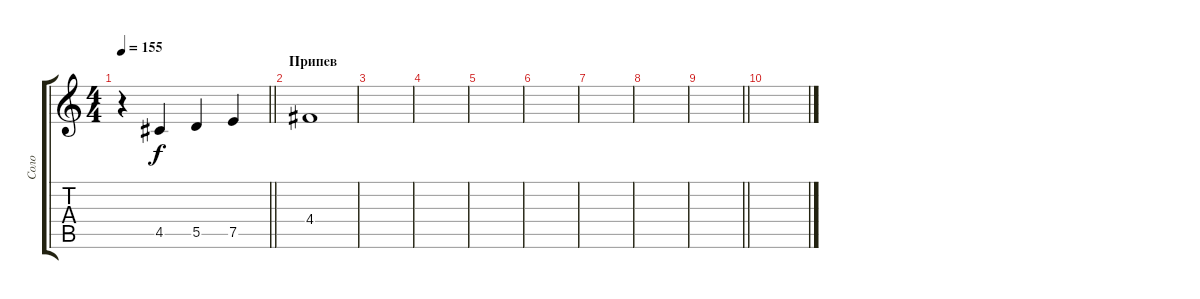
\track ("Соло" "Соло") {instrument overdrivenguitar}
\staff {score tabs}
\tuning (E4 B3 G3 D3 A2 E2) {hide}
\ts (4 4)
\tempo 155
\clef g2
\barLineRight lightlight
\ks c
r.4{dy f} 4.5.4 5.5.4 7.5.4 |
\section ("" "Припев")
4.4.1 |
|
|
|
|
|
|
\barLineRight lightlight
|
\section ("" " ")
